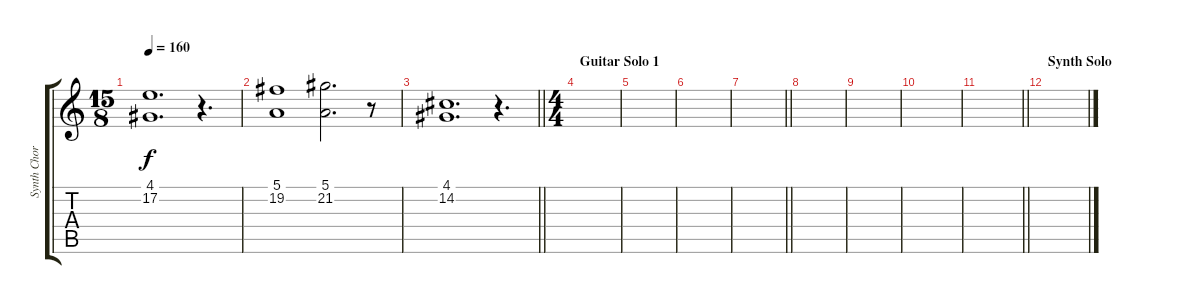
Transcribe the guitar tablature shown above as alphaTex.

\track ("Synth Chorus" "Synth Chor") {instrument pad3polysynth}
\staff {score tabs}
\tuning (E4 B3 G3 D3 A2 E2) {hide}
\ts (15 8)
\tempo 160
\clef g2
\ks c
(4.1 17.2).1{d dy f} r.4{d} |
(5.1 19.2).1 (5.1 21.2).2{d} r.8 |
\barLineRight lightlight
(4.1 14.2).1{d} r.4{d} |
\ts (4 4)
\section ("" "Guitar Solo 1")
|
|
|
\barLineRight lightlight
|
|
|
|
\barLineRight lightlight
|
\section ("" "Synth Solo")
